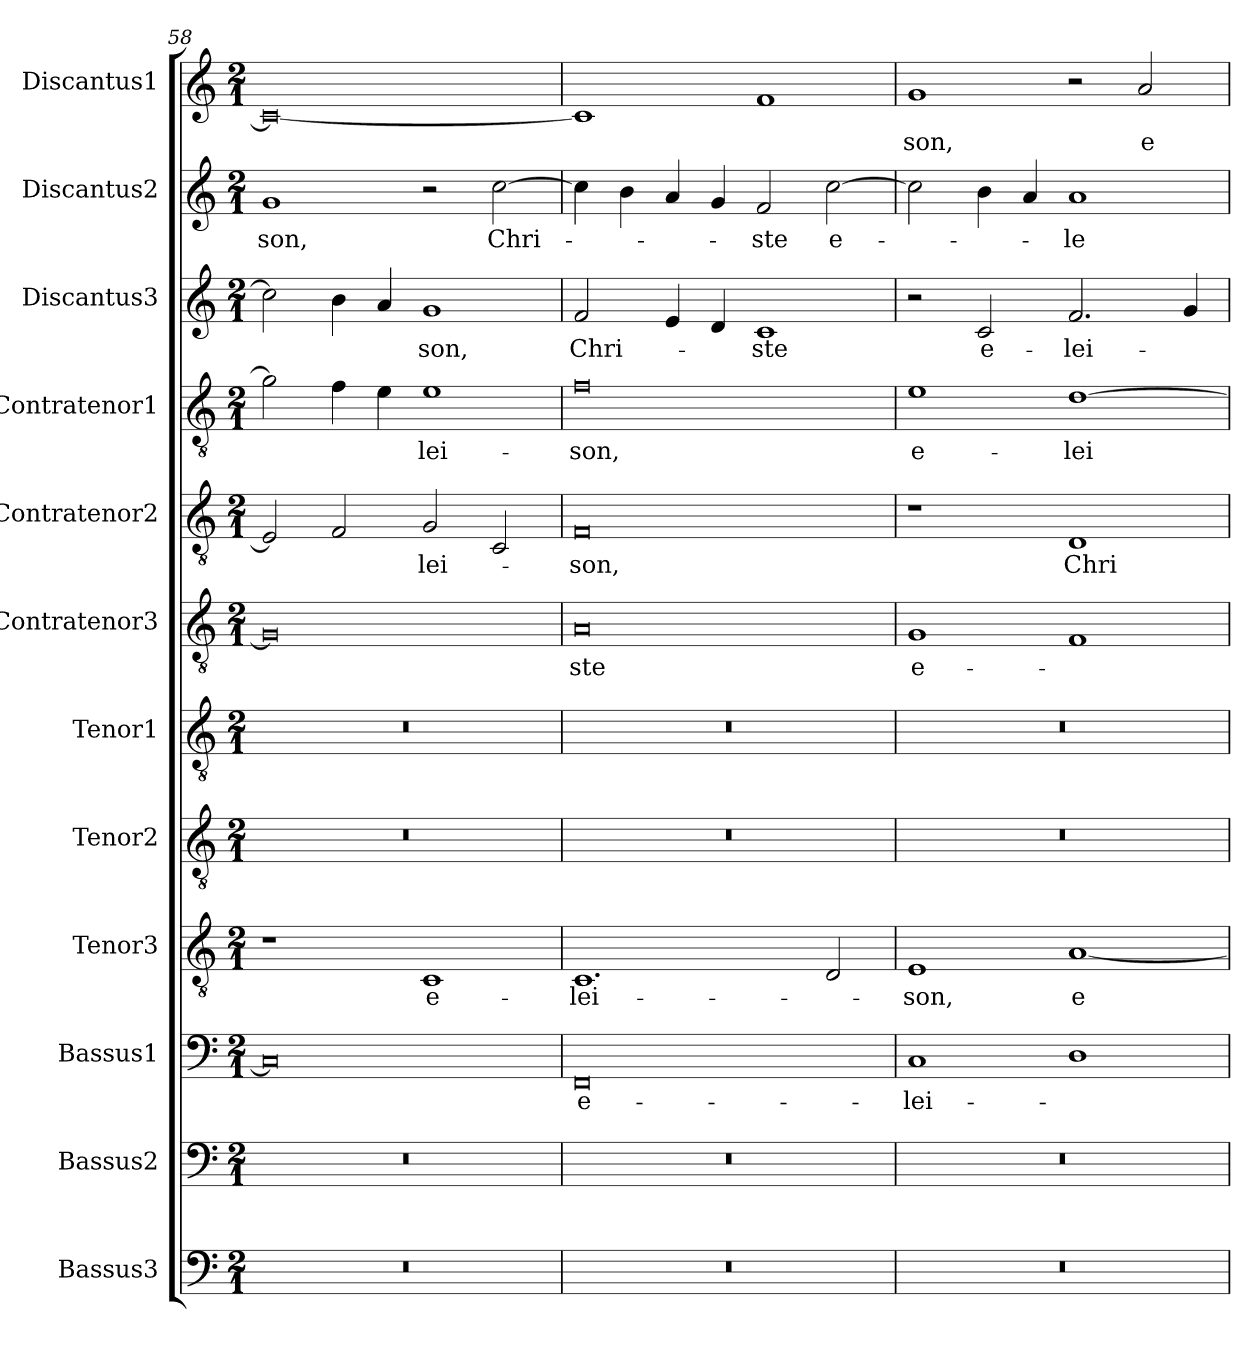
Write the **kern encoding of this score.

**kern	**kern	**kern	**text	**kern	**text	**kern	**kern	**kern	**text	**kern	**text	**kern	**text	**kern	**text	**kern	**text	**kern	**text
*part12	*part11	*part10	*part10	*part9	*part9	*part8	*part7	*part6	*part6	*part5	*part5	*part4	*part4	*part3	*part3	*part2	*part2	*part1	*part1
*staff12	*staff11	*staff10	*staff10	*staff9	*staff9	*staff8	*staff7	*staff6	*staff6	*staff5	*staff5	*staff4	*staff4	*staff3	*staff3	*staff2	*staff2	*staff1	*staff1
*I"Bassus3	*I"Bassus2	*I"Bassus1	*	*I"Tenor3	*	*I"Tenor2	*I"Tenor1	*I"Contratenor3	*	*I"Contratenor2	*	*I"Contratenor1	*	*I"Discantus3	*	*I"Discantus2	*	*I"Discantus1	*
*I'B3	*I'B2	*I'B1	*	*I'T3	*	*I'T2	*I'T1	*I'Ct3	*	*I'Ct2	*	*I'Ct1	*	*I'D3	*	*I'D2	*	*I'D1	*
*clefF4	*clefF4	*clefF4	*	*clefGv2	*	*clefGv2	*clefGv2	*clefGv2	*	*clefGv2	*	*clefGv2	*	*clefG2	*	*clefG2	*	*clefG2	*
*k[]	*k[]	*k[]	*	*k[]	*	*k[]	*k[]	*k[]	*	*k[]	*	*k[]	*	*k[]	*	*k[]	*	*k[]	*
*M2/1	*M2/1	*M2/1	*	*M2/1	*	*M2/1	*M2/1	*M2/1	*	*M2/1	*	*M2/1	*	*M2/1	*	*M2/1	*	*M2/1	*
=58	=58	=58	=58	=58	=58	=58	=58	=58	=58	=58	=58	=58	=58	=58	=58	=58	=58	=58	=58
0r	0r	0C]	.	1r	.	0r	0r	0G]	.	2E]	.	2g]	.	2cc]	.	1g	-son,	0c_	.
.	.	.	.	.	.	.	.	.	.	2F	.	4f	.	4b	.	.	.	.	.
.	.	.	.	.	.	.	.	.	.	.	.	4e	.	4a	.	.	.	.	.
.	.	.	.	1C	e-	.	.	.	.	2G	-lei-	1e	-lei-	1g	-son,	2r	.	.	.
.	.	.	.	.	.	.	.	.	.	2C	.	.	.	.	.	[2cc	Chri-	.	.
=59	=59	=59	=59	=59	=59	=59	=59	=59	=59	=59	=59	=59	=59	=59	=59	=59	=59	=59	=59
0r	0r	0FF	e-	1.C	-lei-	0r	0r	0A	-ste	0F	-son,	0f	-son,	2f	Chri-	4cc]	.	1c]	.
.	.	.	.	.	.	.	.	.	.	.	.	.	.	.	.	4b	.	.	.
.	.	.	.	.	.	.	.	.	.	.	.	.	.	4e	.	4a	.	.	.
.	.	.	.	.	.	.	.	.	.	.	.	.	.	4d	.	4g	.	.	.
.	.	.	.	.	.	.	.	.	.	.	.	.	.	1c	-ste	2f	-ste	1f	.
.	.	.	.	2D	.	.	.	.	.	.	.	.	.	.	.	[2cc	e-	.	.
=60	=60	=60	=60	=60	=60	=60	=60	=60	=60	=60	=60	=60	=60	=60	=60	=60	=60	=60	=60
0r	0r	1C	-lei-	1E	-son,	0r	0r	1G	e-	1r	.	1e	e-	2r	.	2cc]	.	1g	-son,
.	.	.	.	.	.	.	.	.	.	.	.	.	.	2c	e-	4b	.	.	.
.	.	.	.	.	.	.	.	.	.	.	.	.	.	.	.	4a	.	.	.
.	.	1D	.	[1A	e-	.	.	1F	.	1D	Chri-	[1d	-lei-	2.f	-lei-	1a	-le-	2r	.
.	.	.	.	.	.	.	.	.	.	.	.	.	.	.	.	.	.	2a	e-
.	.	.	.	.	.	.	.	.	.	.	.	.	.	4g	.	.	.	.	.
=	=	=	=	=	=	=	=	=	=	=	=	=	=	=	=	=	=	=	=
*-	*-	*-	*-	*-	*-	*-	*-	*-	*-	*-	*-	*-	*-	*-	*-	*-	*-	*-	*-
